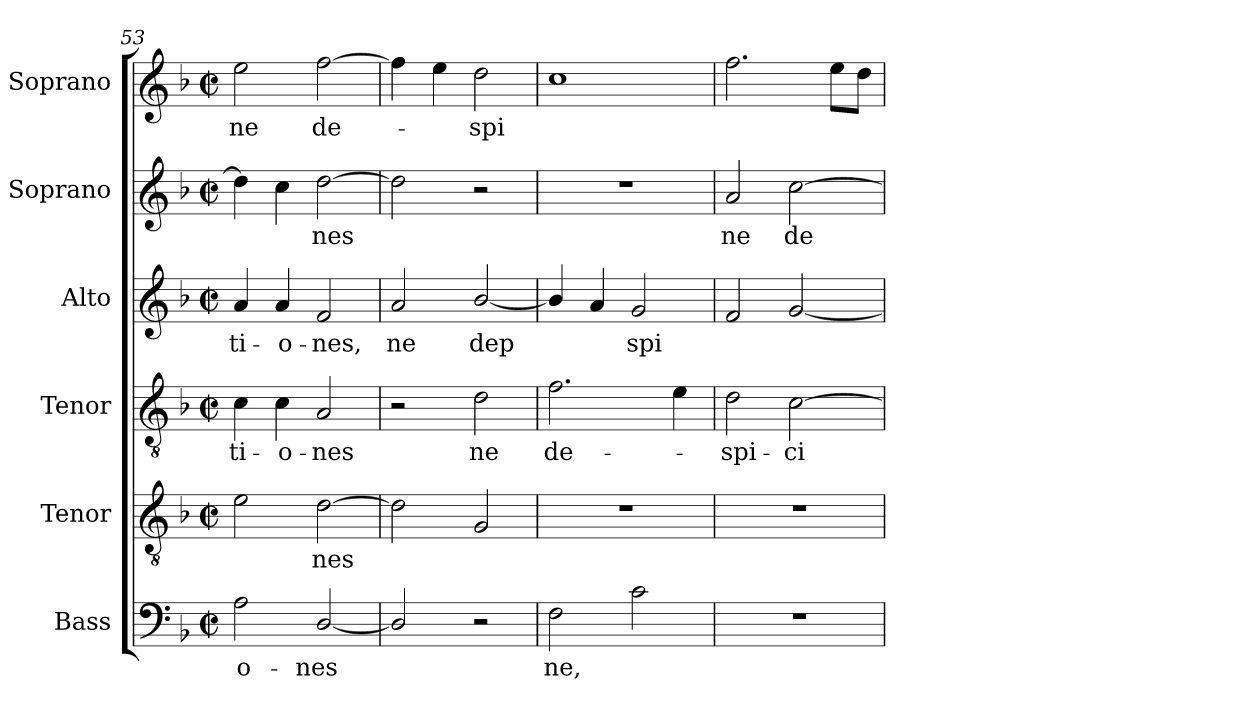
**kern	**text	**kern	**text	**kern	**text	**kern	**text	**kern	**text	**kern	**text
*part6	*part6	*part5	*part5	*part4	*part4	*part3	*part3	*part2	*part2	*part1	*part1
*staff6	*staff6	*staff5	*staff5	*staff4	*staff4	*staff3	*staff3	*staff2	*staff2	*staff1	*staff1
*I"Bass	*	*I"Tenor	*	*I"Tenor	*	*I"Alto	*	*I"Soprano	*	*I"Soprano	*
*I'B	*	*I'T2	*	*I'T1	*	*I'A	*	*I'S2	*	*I'S1	*
*clefF4	*	*clefGv2	*	*clefGv2	*	*clefG2	*	*clefG2	*	*clefG2	*
*	*	*ITrd7c12	*	*ITrd7c12	*	*	*	*	*	*	*
*k[b-]	*	*k[b-]	*	*k[b-]	*	*k[b-]	*	*k[b-]	*	*k[b-]	*
*F:	*	*F:	*	*F:	*	*F:	*	*F:	*	*F:	*
*M2/2	*	*M2/2	*	*M2/2	*	*M2/2	*	*M2/2	*	*M2/2	*
*met(c|)	*	*met(c|)	*	*met(c|)	*	*met(c|)	*	*met(c|)	*	*met(c|)	*
=53	=53	=53	=53	=53	=53	=53	=53	=53	=53	=53	=53
!	!LO:LY:b:color=#000000	!	!	!	!	!	!	!	!	!	!
!	!	!	!	!	!LO:LY:b:color=#000000	!	!	!	!	!	!
!	!	!	!	!	!	!	!LO:LY:b:color=#000000	!	!	!	!
!	!	!	!	!	!	!	!	!	!	!	!LO:LY:b:color=#000000
2Ai\	-o-	2Ei\	.	4Ci\	-ti-	4ai/	-ti-	4ddi\]	.	2eei\	ne
!	!	!	!	!	!LO:LY:b:color=#000000	!	!	!	!	!	!
!	!	!	!	!	!	!	!LO:LY:b:color=#000000	!	!	!	!
.	.	.	.	4Ci\	-o-	4ai/	-o-	4cci\	.	.	.
!	!LO:LY:b:color=#000000	!	!	!	!	!	!	!	!	!	!
!	!	!	!LO:LY:b:color=#000000	!	!	!	!	!	!	!	!
!	!	!	!	!	!LO:LY:b:color=#000000	!	!	!	!	!	!
!	!	!	!	!	!	!	!LO:LY:b:color=#000000	!	!	!	!
!	!	!	!	!	!	!	!	!	!LO:LY:b:color=#000000	!	!
!	!	!	!	!	!	!	!	!	!	!	!LO:LY:b:color=#000000
[2Di/	-nes	[2Di\	nes	2AAi/	-nes	2fi/	-nes,	[2ddi\	-nes	[2ffi\	de-
!!LO:PB:g=z
=54	=54	=54	=54	=54	=54	=54	=54	=54	=54	=54	=54
!	!	!	!	!	!	!	!LO:LY:b:color=#000000	!	!	!	!
2Di/]	.	2Di\]	.	2r	.	2ai/	ne	2ddi\]	.	4ffi\]	.
.	.	.	.	.	.	.	.	.	.	4eei\	.
!	!	!	!	!	!LO:LY:b:color=#000000	!	!	!	!	!	!
!	!	!	!	!	!	!	!LO:LY:b:color=#000000	!	!	!	!
!	!	!	!	!	!	!	!	!	!	!	!LO:LY:b:color=#000000
2r	.	2GGi/	.	2Di\	ne	[2b-i/	dep-	2r	.	2ddi\	-spi-
=55	=55	=55	=55	=55	=55	=55	=55	=55	=55	=55	=55
!	!LO:LY:b:color=#000000	!	!	!	!	!	!	!	!	!	!
!	!	!	!	!	!LO:LY:b:color=#000000	!	!	!	!	!	!
!	!	!	!	!	!	!	!LO:LY:b:color=#000000	!	!	!	!
2Fi\	ne,	1r	.	2.Fi\	de-	4b-i/]	--	1r	.	1cci	.
.	.	.	.	.	.	4ai/	.	.	.	.	.
!	!	!	!	!	!	!	!LO:LY:b:color=#000000	!	!	!	!
2ci\	.	.	.	.	.	2gi/	spi-	.	.	.	.
.	.	.	.	4Ei\	.	.	.	.	.	.	.
=56	=56	=56	=56	=56	=56	=56	=56	=56	=56	=56	=56
!	!	!	!	!	!LO:LY:b:color=#000000	!	!	!	!	!	!
!	!	!	!	!	!	!	!LO:LY:b:color=#000000	!	!	!	!
!	!	!	!	!	!	!	!	!	!LO:LY:b:color=#000000	!	!
1r	.	1r	.	2Di\	-spi-	2fi/	--	2ai/	ne	2.ffi\	.
!	!	!	!	!	!LO:LY:b:color=#000000	!	!	!	!	!	!
!	!	!	!	!	!	!	!	!	!LO:LY:b:color=#000000	!	!
.	.	.	.	[2Ci\	-ci-	[2gi/	.	[2cci\	de-	.	.
!	!	!	!	!	!	!	!	!	!	!	!LO:LY:b:color=#000000
.	.	.	.	.	.	.	.	.	.	8eei\L	--
.	.	.	.	.	.	.	.	.	.	8ddi\J	.
=	=	=	=	=	=	=	=	=	=	=	=
*-	*-	*-	*-	*-	*-	*-	*-	*-	*-	*-	*-
